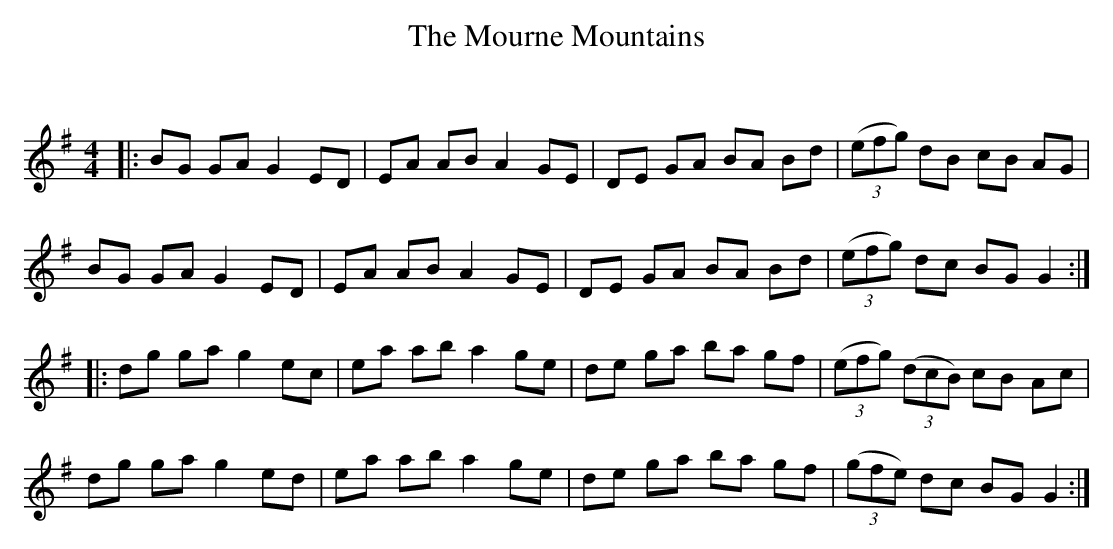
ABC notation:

X:1
T: The Mourne Mountains
C:
Q: 232
K:G
M:4/4
L:1/8
|:BG GA G2 ED|EA AB A2 GE|DE GA BA Bd|((3efg) dB cB AG|
BG GA G2 ED|EA AB A2 GE|DE GA BA Bd|((3efg) dc BG G2:|
|:dg ga g2 ec|ea ab a2 ge|de ga ba gf|((3efg) ((3dcB) cB Ac|
dg ga g2 ed|ea ab a2 ge|de ga ba gf|((3gfe) dc BG G2:|
